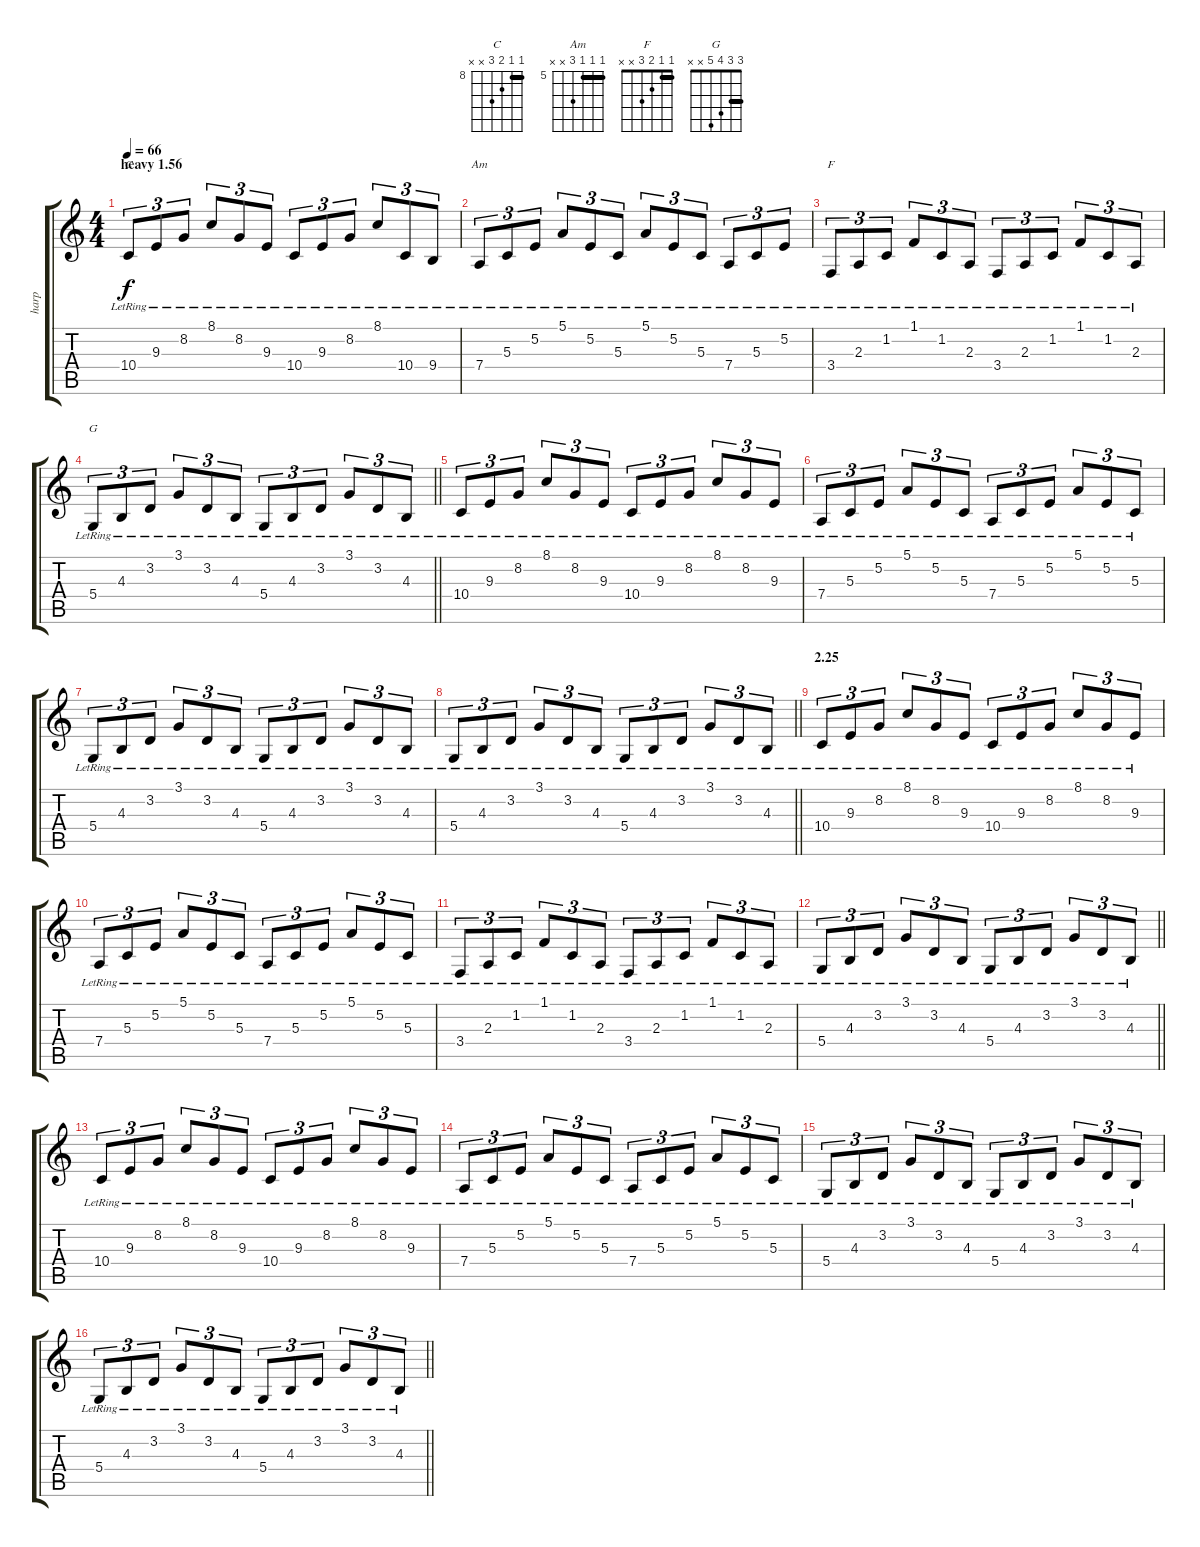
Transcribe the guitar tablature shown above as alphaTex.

\track ("harp" "harp") {instrument orchestralharp}
\staff {score tabs}
\tuning (E4 B3 G3 D3 A2 E2) {hide}
\chord ("C" 8 8 9 10 x x) {firstfret 8 barre 8}
\chord ("Am" 5 5 5 7 x x) {firstfret 5 barre 5}
\chord ("F" 1 1 2 3 x x) {barre 1}
\chord ("G" 3 3 4 5 x x) {barre 3}
\ts (4 4)
\section ("" "heavy 1.56")
\tempo 66
\clef g2
\ks c
10.4{lr}.8{tu (3 2) ch "C" dy f} 9.3{lr}.8{tu (3 2)} 8.2{lr}.8{tu (3 2)} 8.1{lr}.8{tu (3 2)} 8.2{lr}.8{tu (3 2)} 9.3{lr}.8{tu (3 2)} 10.4{lr}.8{tu (3 2)} 9.3{lr}.8{tu (3 2)} 8.2{lr}.8{tu (3 2)} 8.1{lr}.8{tu (3 2)} 10.4{lr}.8{tu (3 2)} 9.4{lr}.8{tu (3 2)} |
7.4{lr}.8{tu (3 2) ch "Am"} 5.3{lr}.8{tu (3 2)} 5.2{lr}.8{tu (3 2)} 5.1{lr}.8{tu (3 2)} 5.2{lr}.8{tu (3 2)} 5.3{lr}.8{tu (3 2)} 5.1{lr}.8{tu (3 2)} 5.2{lr}.8{tu (3 2)} 5.3{lr}.8{tu (3 2)} 7.4{lr}.8{tu (3 2)} 5.3{lr}.8{tu (3 2)} 5.2{lr}.8{tu (3 2)} |
3.4{lr}.8{tu (3 2) ch "F"} 2.3{lr}.8{tu (3 2)} 1.2{lr}.8{tu (3 2)} 1.1{lr}.8{tu (3 2)} 1.2{lr}.8{tu (3 2)} 2.3{lr}.8{tu (3 2)} 3.4{lr}.8{tu (3 2)} 2.3{lr}.8{tu (3 2)} 1.2{lr}.8{tu (3 2)} 1.1{lr}.8{tu (3 2)} 1.2{lr}.8{tu (3 2)} 2.3{lr}.8{tu (3 2)} |
\barLineRight lightlight
5.4{lr}.8{tu (3 2) ch "G"} 4.3{lr}.8{tu (3 2)} 3.2{lr}.8{tu (3 2)} 3.1{lr}.8{tu (3 2)} 3.2{lr}.8{tu (3 2)} 4.3{lr}.8{tu (3 2)} 5.4{lr}.8{tu (3 2)} 4.3{lr}.8{tu (3 2)} 3.2{lr}.8{tu (3 2)} 3.1{lr}.8{tu (3 2)} 3.2{lr}.8{tu (3 2)} 4.3{lr}.8{tu (3 2)} |
10.4{lr}.8{tu (3 2)} 9.3{lr}.8{tu (3 2)} 8.2{lr}.8{tu (3 2)} 8.1{lr}.8{tu (3 2)} 8.2{lr}.8{tu (3 2)} 9.3{lr}.8{tu (3 2)} 10.4{lr}.8{tu (3 2)} 9.3{lr}.8{tu (3 2)} 8.2{lr}.8{tu (3 2)} 8.1{lr}.8{tu (3 2)} 8.2{lr}.8{tu (3 2)} 9.3{lr}.8{tu (3 2)} |
7.4{lr}.8{tu (3 2)} 5.3{lr}.8{tu (3 2)} 5.2{lr}.8{tu (3 2)} 5.1{lr}.8{tu (3 2)} 5.2{lr}.8{tu (3 2)} 5.3{lr}.8{tu (3 2)} 7.4{lr}.8{tu (3 2)} 5.3{lr}.8{tu (3 2)} 5.2{lr}.8{tu (3 2)} 5.1{lr}.8{tu (3 2)} 5.2{lr}.8{tu (3 2)} 5.3{lr}.8{tu (3 2)} |
5.4{lr}.8{tu (3 2)} 4.3{lr}.8{tu (3 2)} 3.2{lr}.8{tu (3 2)} 3.1{lr}.8{tu (3 2)} 3.2{lr}.8{tu (3 2)} 4.3{lr}.8{tu (3 2)} 5.4{lr}.8{tu (3 2)} 4.3{lr}.8{tu (3 2)} 3.2{lr}.8{tu (3 2)} 3.1{lr}.8{tu (3 2)} 3.2{lr}.8{tu (3 2)} 4.3{lr}.8{tu (3 2)} |
\barLineRight lightlight
5.4{lr}.8{tu (3 2)} 4.3{lr}.8{tu (3 2)} 3.2{lr}.8{tu (3 2)} 3.1{lr}.8{tu (3 2)} 3.2{lr}.8{tu (3 2)} 4.3{lr}.8{tu (3 2)} 5.4{lr}.8{tu (3 2)} 4.3{lr}.8{tu (3 2)} 3.2{lr}.8{tu (3 2)} 3.1{lr}.8{tu (3 2)} 3.2{lr}.8{tu (3 2)} 4.3{lr}.8{tu (3 2)} |
\section ("" "2.25")
10.4{lr}.8{tu (3 2)} 9.3{lr}.8{tu (3 2)} 8.2{lr}.8{tu (3 2)} 8.1{lr}.8{tu (3 2)} 8.2{lr}.8{tu (3 2)} 9.3{lr}.8{tu (3 2)} 10.4{lr}.8{tu (3 2)} 9.3{lr}.8{tu (3 2)} 8.2{lr}.8{tu (3 2)} 8.1{lr}.8{tu (3 2)} 8.2{lr}.8{tu (3 2)} 9.3{lr}.8{tu (3 2)} |
7.4{lr}.8{tu (3 2)} 5.3{lr}.8{tu (3 2)} 5.2{lr}.8{tu (3 2)} 5.1{lr}.8{tu (3 2)} 5.2{lr}.8{tu (3 2)} 5.3{lr}.8{tu (3 2)} 7.4{lr}.8{tu (3 2)} 5.3{lr}.8{tu (3 2)} 5.2{lr}.8{tu (3 2)} 5.1{lr}.8{tu (3 2)} 5.2{lr}.8{tu (3 2)} 5.3{lr}.8{tu (3 2)} |
3.4{lr}.8{tu (3 2)} 2.3{lr}.8{tu (3 2)} 1.2{lr}.8{tu (3 2)} 1.1{lr}.8{tu (3 2)} 1.2{lr}.8{tu (3 2)} 2.3{lr}.8{tu (3 2)} 3.4{lr}.8{tu (3 2)} 2.3{lr}.8{tu (3 2)} 1.2{lr}.8{tu (3 2)} 1.1{lr}.8{tu (3 2)} 1.2{lr}.8{tu (3 2)} 2.3{lr}.8{tu (3 2)} |
\barLineRight lightlight
5.4{lr}.8{tu (3 2)} 4.3{lr}.8{tu (3 2)} 3.2{lr}.8{tu (3 2)} 3.1{lr}.8{tu (3 2)} 3.2{lr}.8{tu (3 2)} 4.3{lr}.8{tu (3 2)} 5.4{lr}.8{tu (3 2)} 4.3{lr}.8{tu (3 2)} 3.2{lr}.8{tu (3 2)} 3.1{lr}.8{tu (3 2)} 3.2{lr}.8{tu (3 2)} 4.3{lr}.8{tu (3 2)} |
10.4{lr}.8{tu (3 2)} 9.3{lr}.8{tu (3 2)} 8.2{lr}.8{tu (3 2)} 8.1{lr}.8{tu (3 2)} 8.2{lr}.8{tu (3 2)} 9.3{lr}.8{tu (3 2)} 10.4{lr}.8{tu (3 2)} 9.3{lr}.8{tu (3 2)} 8.2{lr}.8{tu (3 2)} 8.1{lr}.8{tu (3 2)} 8.2{lr}.8{tu (3 2)} 9.3{lr}.8{tu (3 2)} |
7.4{lr}.8{tu (3 2)} 5.3{lr}.8{tu (3 2)} 5.2{lr}.8{tu (3 2)} 5.1{lr}.8{tu (3 2)} 5.2{lr}.8{tu (3 2)} 5.3{lr}.8{tu (3 2)} 7.4{lr}.8{tu (3 2)} 5.3{lr}.8{tu (3 2)} 5.2{lr}.8{tu (3 2)} 5.1{lr}.8{tu (3 2)} 5.2{lr}.8{tu (3 2)} 5.3{lr}.8{tu (3 2)} |
5.4{lr}.8{tu (3 2)} 4.3{lr}.8{tu (3 2)} 3.2{lr}.8{tu (3 2)} 3.1{lr}.8{tu (3 2)} 3.2{lr}.8{tu (3 2)} 4.3{lr}.8{tu (3 2)} 5.4{lr}.8{tu (3 2)} 4.3{lr}.8{tu (3 2)} 3.2{lr}.8{tu (3 2)} 3.1{lr}.8{tu (3 2)} 3.2{lr}.8{tu (3 2)} 4.3{lr}.8{tu (3 2)} |
\barLineRight lightlight
5.4{lr}.8{tu (3 2)} 4.3{lr}.8{tu (3 2)} 3.2{lr}.8{tu (3 2)} 3.1{lr}.8{tu (3 2)} 3.2{lr}.8{tu (3 2)} 4.3{lr}.8{tu (3 2)} 5.4{lr}.8{tu (3 2)} 4.3{lr}.8{tu (3 2)} 3.2{lr}.8{tu (3 2)} 3.1{lr}.8{tu (3 2)} 3.2{lr}.8{tu (3 2)} 4.3{lr}.8{tu (3 2)}
